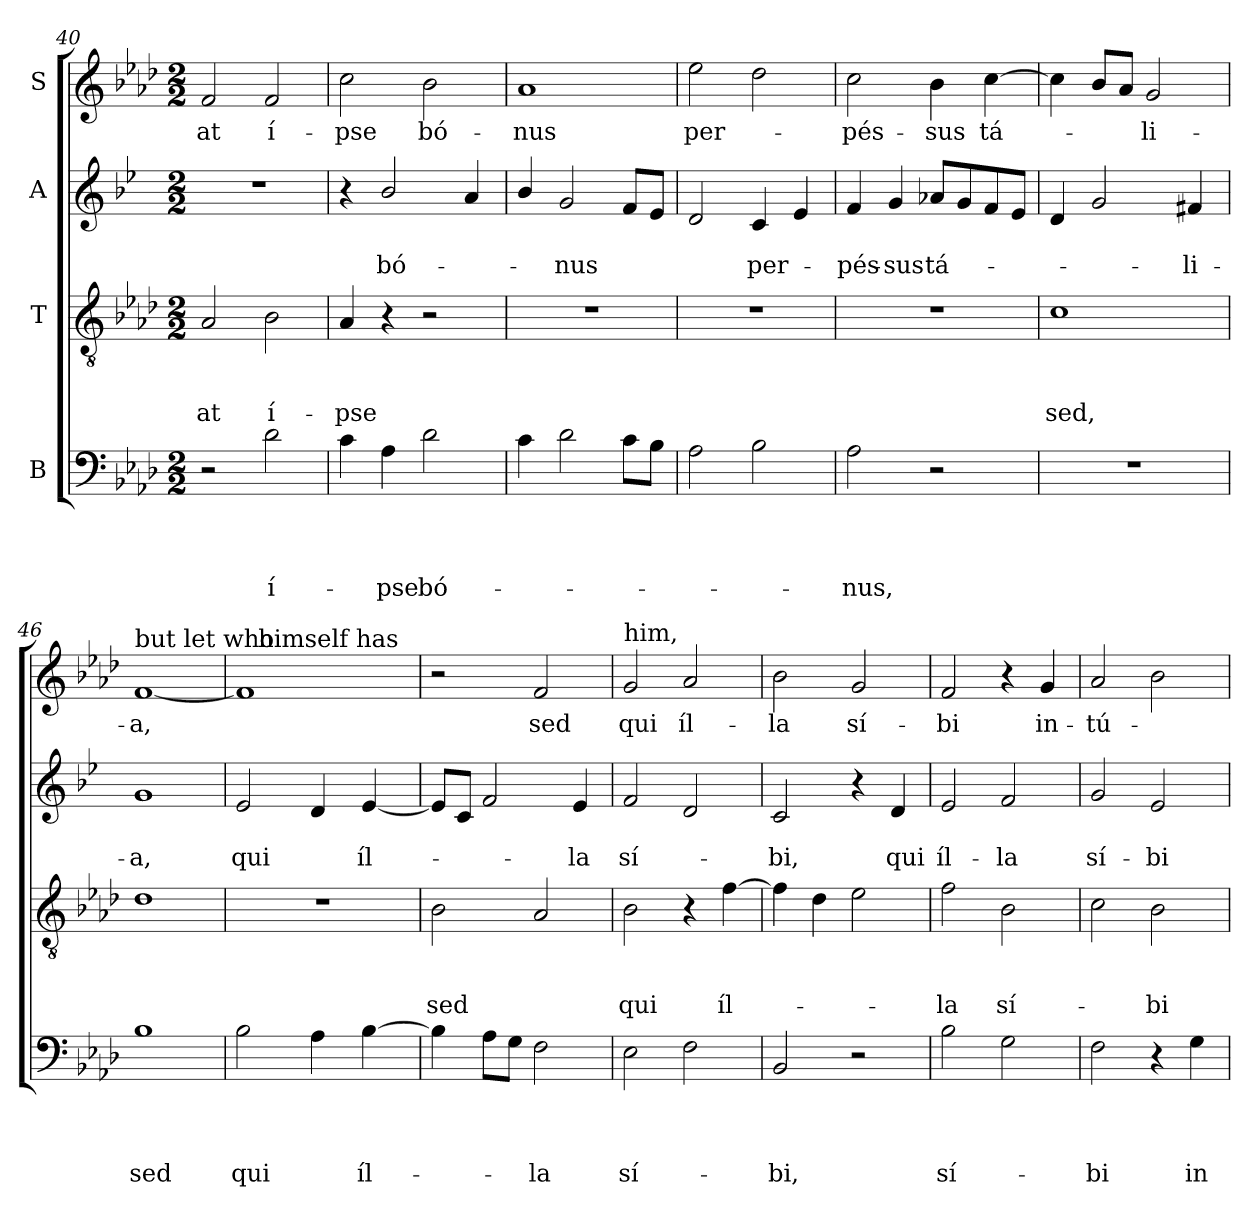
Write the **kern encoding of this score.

**kern	**text	**text	**text	**text	**kern	**text	**text	**text	**kern	**text	**text	**kern	**text
*part4	*part4	*part4	*part4	*part4	*part3	*part3	*part3	*part3	*part2	*part2	*part2	*part1	*part1
*staff4	*staff4	*staff4	*staff4	*staff4	*staff3	*staff3	*staff3	*staff3	*staff2	*staff2	*staff2	*staff1	*staff1
*I"B	*	*	*	*	*I"T	*	*	*	*I"A	*	*	*I"S	*
*clefF4	*	*	*	*	*clefGv2	*	*	*	*clefG2	*	*	*clefG2	*
*	*	*	*	*	*	*	*	*	*ITrd1c2	*	*	*	*
*k[b-e-a-d-]	*	*	*	*	*k[b-e-a-d-]	*	*	*	*k[b-e-a-d-]	*	*	*k[b-e-a-d-]	*
*A-:	*	*	*	*	*A-:	*	*	*	*A-:	*	*	*A-:	*
*M2/2	*	*	*	*	*M2/2	*	*	*	*M2/2	*	*	*M2/2	*
=40	=40	=40	=40	=40	=40	=40	=40	=40	=40	=40	=40	=40	=40
!	!	!	!	!	!	!	!	!LO:LY:b	!	!	!	!	!LO:LY:b
2r	.	.	.	.	2A-/	.	.	-at	1r	.	.	2f/	-at
!	!	!	!	!LO:LY:b	!	!	!	!LO:LY:b	!	!	!	!	!LO:LY:b
2d-\	.	.	.	í-	2B-\	.	.	í-	.	.	.	2f/	í-
!!LO:LB:g=z
=41	=41	=41	=41	=41	=41	=41	=41	=41	=41	=41	=41	=41	=41
!	!	!	!	!	!	!	!	!LO:LY:b	!	!	!	!	!LO:LY:b
4c\	.	.	.	.	4A-/	.	.	-pse	4r	.	.	2cc\	-pse
!	!	!	!	!LO:LY:b	!	!	!	!	!	!	!LO:LY:b	!	!
4A-\	.	.	.	-pse	4r	.	.	.	2a-/	.	bó-	.	.
!	!	!	!	!LO:LY:b	!	!	!	!	!	!	!	!	!LO:LY:b
2d-\	.	.	.	bó-	2r	.	.	.	.	.	.	2b-\	bó-
.	.	.	.	.	.	.	.	.	4g/	.	.	.	.
=42	=42	=42	=42	=42	=42	=42	=42	=42	=42	=42	=42	=42	=42
!	!	!	!	!	!	!	!	!	!	!	!	!	!LO:LY:b
4c\	.	.	.	.	1r	.	.	.	4a-/	.	.	1a-	-nus
!	!	!	!	!	!	!	!	!	!	!	!LO:LY:b	!	!
2d-\	.	.	.	.	.	.	.	.	2f/	.	-nus	.	.
8c\L	.	.	.	.	.	.	.	.	8e-/L	.	.	.	.
8B-\J	.	.	.	.	.	.	.	.	8d-/J	.	.	.	.
=43	=43	=43	=43	=43	=43	=43	=43	=43	=43	=43	=43	=43	=43
!	!	!	!	!	!	!	!	!	!	!	!	!	!LO:LY:b
2A-\	.	.	.	.	1r	.	.	.	2c/	.	.	2ee-\	per-
!	!	!	!	!	!	!	!	!	!	!	!LO:LY:b	!	!
2B-\	.	.	.	.	.	.	.	.	4B-/	.	per-	2dd-\	.
.	.	.	.	.	.	.	.	.	4d-/	.	.	.	.
=44	=44	=44	=44	=44	=44	=44	=44	=44	=44	=44	=44	=44	=44
!	!	!	!	!LO:LY:b	!	!	!	!	!	!	!LO:LY:b	!	!LO:LY:b
2A-\	.	.	.	-nus,	1r	.	.	.	4e-/	.	-pés-	2cc\	-pés-
!	!	!	!	!	!	!	!	!	!	!	!LO:LY:b	!	!
.	.	.	.	.	.	.	.	.	4f/	.	-sus	.	.
!	!	!	!	!	!	!	!	!	!	!	!LO:LY:b	!	!LO:LY:b
2r	.	.	.	.	.	.	.	.	8g-/L	.	tá-	4b-\	-sus
.	.	.	.	.	.	.	.	.	8f/	.	.	.	.
!	!	!	!	!	!	!	!	!	!	!	!	!	!LO:LY:b
.	.	.	.	.	.	.	.	.	8e-/	.	.	[4cc\	tá-
.	.	.	.	.	.	.	.	.	8d-/J	.	.	.	.
=45	=45	=45	=45	=45	=45	=45	=45	=45	=45	=45	=45	=45	=45
!	!	!	!	!	!	!	!	!LO:LY:b	!	!	!	!	!
1r	.	.	.	.	1c	.	.	sed,	4c/	.	.	4cc\]	.
.	.	.	.	.	.	.	.	.	2f/	.	.	8b-/L	.
.	.	.	.	.	.	.	.	.	.	.	.	8a-/J	.
!	!	!	!	!	!	!	!	!	!	!	!	!	!LO:LY:b
.	.	.	.	.	.	.	.	.	.	.	.	2g/	-li-
!	!	!	!	!	!	!	!	!	!	!	!LO:LY:b	!	!
.	.	.	.	.	.	.	.	.	4e/	.	-li-	.	.
=46	=46	=46	=46	=46	=46	=46	=46	=46	=46	=46	=46	=46	=46
!	!	!	!	!	!	!	!	!	!	!	!	!LO:TX:a:t=but let who	!
!	!	!	!	!LO:LY:b	!	!	!	!	!	!	!LO:LY:b	!	!LO:LY:b
1B-	.	.	.	sed	1d-	.	.	.	1f	.	-a,	[1f	-a,
!!LO:PB:g=z
=47	=47	=47	=47	=47	=47	=47	=47	=47	=47	=47	=47	=47	=47
!	!	!	!	!LO:LY:b	!	!	!	!	!	!	!LO:LY:b	!	!
*	*	*	*	*	*	*	*	*	*	*	*	*^	*
2B-\	.	.	.	qui	1r	.	.	.	2d-/	.	qui	1f]	16.ryy	.
!	!	!	!	!	!	!	!	!	!	!	!	!	!LO:TX:a:t=himself has	!
.	.	.	.	.	.	.	.	.	.	.	.	.	2ryy	.
4A-\	.	.	.	.	.	.	.	.	4c/	.	.	.	.	.
.	.	.	.	.	.	.	.	.	.	.	.	.	4ryy	.
!	!	!	!	!LO:LY:b	!	!	!	!	!	!	!LO:LY:b	!	!	!
[4B-\	.	.	.	íl-	.	.	.	.	[4d-/	.	íl-	.	.	.
.	.	.	.	.	.	.	.	.	.	.	.	.	8ryy	.
.	.	.	.	.	.	.	.	.	.	.	.	.	32ryy	.
=48	=48	=48	=48	=48	=48	=48	=48	=48	=48	=48	=48	=48	=48	=48
!	!	!	!	!	!	!	!	!	!	!	!	!LO:TX:a:t=inflicted them on	!	!
!	!	!	!	!	!	!	!	!LO:LY:b	!	!	!	!	!	!
*	*	*	*	*	*	*	*	*	*	*	*	*v	*v	*
4B-\]	.	.	.	.	2B-\	.	.	sed	8d-/L]	.	.	2r	.
.	.	.	.	.	.	.	.	.	8B-/J	.	.	.	.
8A-\L	.	.	.	.	.	.	.	.	2e-/	.	.	.	.
8G\J	.	.	.	.	.	.	.	.	.	.	.	.	.
!	!	!	!	!LO:LY:b	!	!	!	!	!	!	!	!	!LO:LY:b
2F\	.	.	.	-la	2A-/	.	.	.	.	.	.	2f/	sed
!	!	!	!	!	!	!	!	!	!	!	!LO:LY:b	!	!
.	.	.	.	.	.	.	.	.	4d-/	.	-la	.	.
=49	=49	=49	=49	=49	=49	=49	=49	=49	=49	=49	=49	=49	=49
!	!	!	!	!	!	!	!	!	!	!	!	!LO:TX:a:t=him,	!
!	!	!	!	!LO:LY:b	!	!	!	!LO:LY:b	!	!	!LO:LY:b	!	!LO:LY:b
2E-\	.	.	.	sí-	2B-\	.	.	qui	2e-/	.	sí-	2g/	qui
!	!	!	!	!	!	!	!	!	!	!	!	!	!LO:LY:b
2F\	.	.	.	.	4r	.	.	.	2c/	.	.	2a-/	íl-
!	!	!	!	!	!	!	!	!LO:LY:b	!	!	!	!	!
.	.	.	.	.	[4f\	.	.	íl-	.	.	.	.	.
=50	=50	=50	=50	=50	=50	=50	=50	=50	=50	=50	=50	=50	=50
!	!	!	!	!LO:LY:b	!	!	!	!	!	!	!LO:LY:b	!	!LO:LY:b
2BB-/	.	.	.	-bi,	4f\]	.	.	.	2B-/	.	-bi,	2b-\	-la
.	.	.	.	.	4d-\	.	.	.	.	.	.	.	.
!	!	!	!	!	!	!	!	!	!	!	!	!	!LO:LY:b
2r	.	.	.	.	2e-\	.	.	.	4r	.	.	2g/	sí-
!	!	!	!	!	!	!	!	!	!	!	!LO:LY:b	!	!
.	.	.	.	.	.	.	.	.	4c/	.	qui	.	.
=51	=51	=51	=51	=51	=51	=51	=51	=51	=51	=51	=51	=51	=51
!	!	!	!	!LO:LY:b	!	!	!	!LO:LY:b	!	!	!LO:LY:b	!	!LO:LY:b
2B-\	.	.	.	sí-	2f\	.	.	-la	2d-/	.	íl-	2f/	-bi
!	!	!	!	!	!	!	!	!LO:LY:b	!	!	!LO:LY:b	!	!
2G\	.	.	.	.	2B-\	.	.	sí-	2e-/	.	-la	4r	.
!	!	!	!	!	!	!	!	!	!	!	!	!	!LO:LY:b
.	.	.	.	.	.	.	.	.	.	.	.	4g/	in-
=52	=52	=52	=52	=52	=52	=52	=52	=52	=52	=52	=52	=52	=52
!	!	!	!	!LO:LY:b	!	!	!	!	!	!	!LO:LY:b	!	!LO:LY:b
2F\	.	.	.	-bi	2c\	.	.	.	2f/	.	sí-	2a-/	-tú-
!	!	!	!	!	!	!	!	!LO:LY:b	!	!	!LO:LY:b	!	!
4r	.	.	.	.	2B-\	.	.	-bi	2d-/	.	-bi	2b-\	.
!	!	!	!	!LO:LY:b	!	!	!	!	!	!	!	!	!
4G\	.	.	.	in-	.	.	.	.	.	.	.	.	.
=	=	=	=	=	=	=	=	=	=	=	=	=	=
*-	*-	*-	*-	*-	*-	*-	*-	*-	*-	*-	*-	*-	*-
